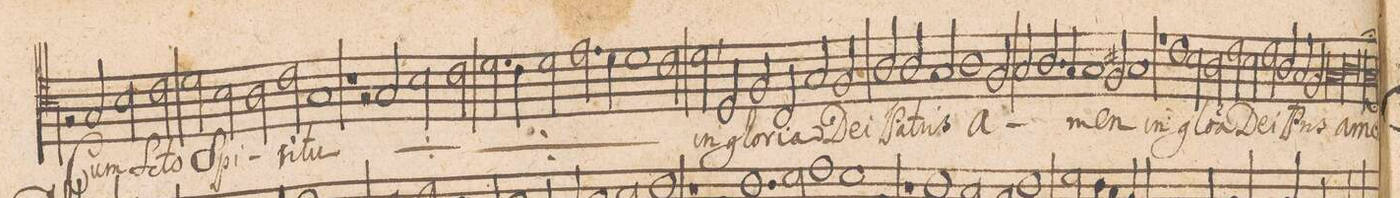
**kern	**text
*I"TENOR.	*
*clefC4	*
*k[]	*
*met(c|)	*
*M2/1	*
2r	.
2G/	Cum
=79-	=79-
2B\	S(an)-
2c\	-cto
2d\	Spi-
2B\	.
=80-	=80-
2A\	.
2c\	-ri-
1G/	-tu
=81-	=81-
1r	.
2r	.
*	*ij
2G/	Cum
=82-	=82-
2B\	S(an)-
2c\	-cto
2.d\	Spi-
4c\	.
=83-	=83-
2d\	.
2.e\	.
4d\	.
1d\	.
=84-	=84-
2c\	-ri-
2d,<\	-tu
*	*Xij
2D/	in
=85-	=85-
2F/	glo-
2C/	-ri-
2G/	-a
2F/	De-
=86-	=86-
2A/	-i
2A/	Pa-
2G/	-tris
1A\	A-
=87-	=87-
2F/	.
2G/	.
2.A/	.
=88-	=88-
4G/	.
1G/	.
2F#X/	.
=89-	=89-
1G/	-men
1r	.
=90-	=90-
1c\	in
2B\	glo-
2A\	-ri-
=91-	=91-
2c\	-a
2B\	De-
2c\	-i
2A/	P(a-
=92-	=92-
2G/	-t)ris
2Fny/	.
*lig	*
1G/	a-
=93-	=93-
1A\	.
*Xlig	*
1G/;	-me[n]
==	==
*-	*-
